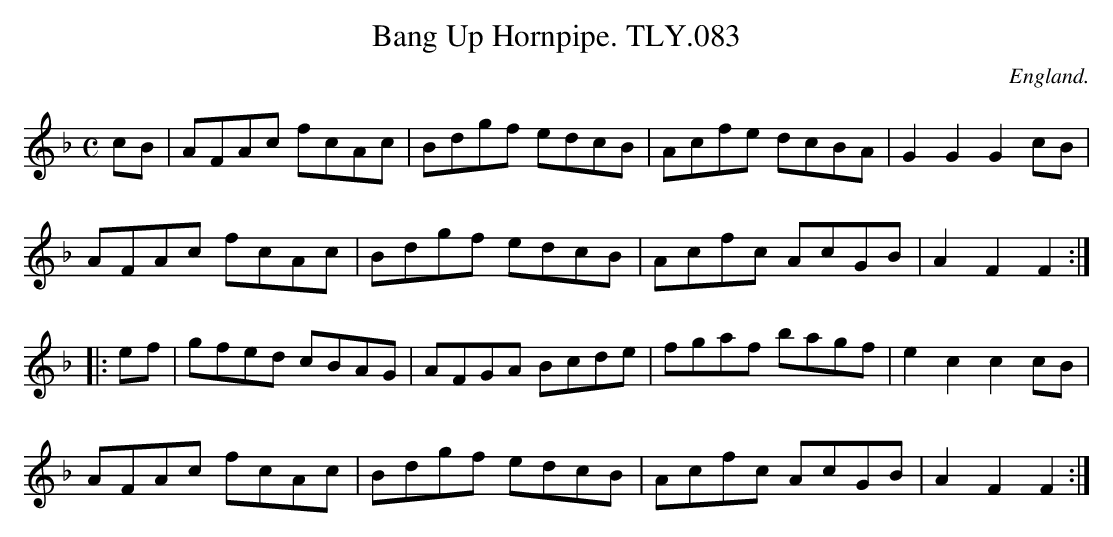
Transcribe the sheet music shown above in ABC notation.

X:1
T:Bang Up Hornpipe. TLY.083
M:C
L:1/8
O:England.
K:F
cB| AFAc fcAc| Bdgf edcB| Acfe dcBA| G2G2G2 cB|!
AFAc fcAc| Bdgf edcB| Acfc AcGB| A2 F2F2:|!
|:ef| gfed cBAG| AFGA Bcde| fgaf bagf| e2 c2c2 cB|!
AFAc fcAc| Bdgf edcB| Acfc AcGB| A2 F2F2:|]
